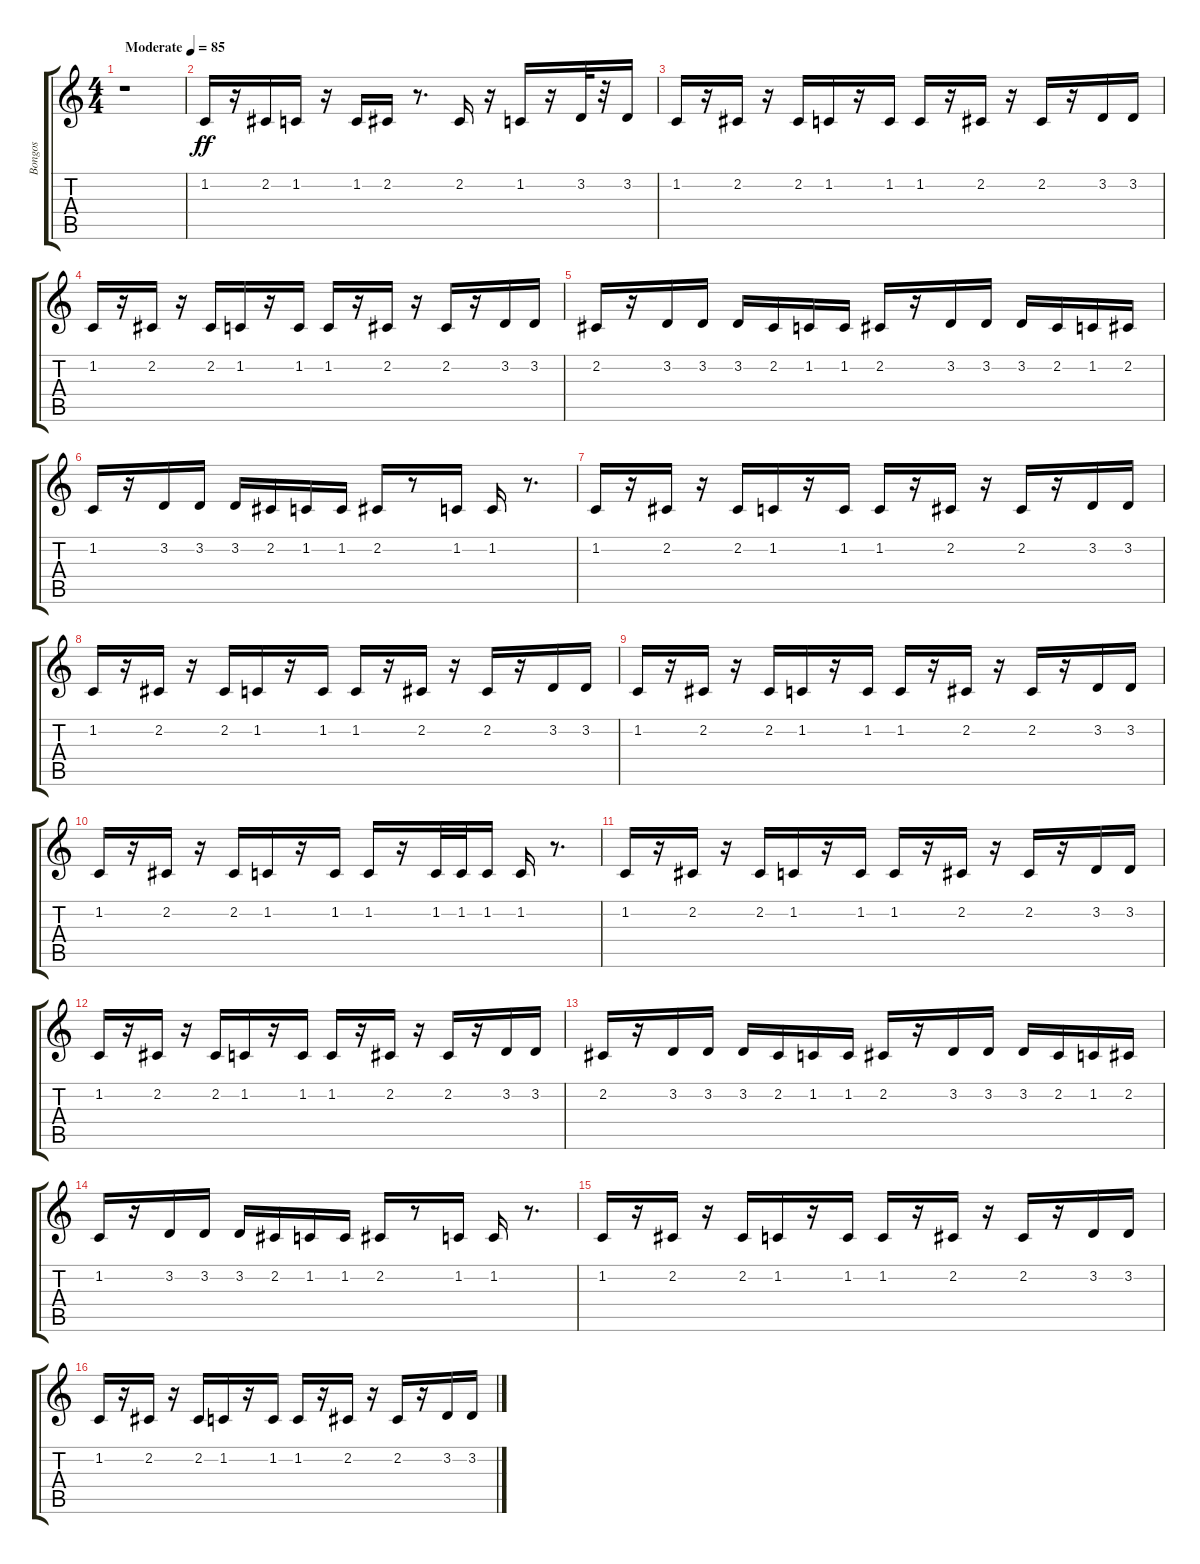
\track ("Bongos" "Bongos") {instrument taikodrum}
\staff {score tabs}
\tuning (E4 B3 G3 D3 A2 E2) {hide}
\ts (4 4)
\tempo (85 "Moderate")
\clef g2
\ks c
r.1{dy ff instrument taikodrum} |
1.2.16 r.16 2.2.16 1.2.16 r.16 1.2.16 2.2.16 r.8{d} 2.2.16 r.16 1.2.16 r.16 3.2.32 r.32 3.2.16 |
1.2.16 r.16 2.2.16 r.16 2.2.16 1.2.16 r.16 1.2.16 1.2.16 r.16 2.2.16 r.16 2.2.16 r.16 3.2.16 3.2.16 |
1.2.16 r.16 2.2.16 r.16 2.2.16 1.2.16 r.16 1.2.16 1.2.16 r.16 2.2.16 r.16 2.2.16 r.16 3.2.16 3.2.16 |
2.2.16 r.16 3.2.16 3.2.16 3.2.16 2.2.16 1.2.16 1.2.16 2.2.16 r.16 3.2.16 3.2.16 3.2.16 2.2.16 1.2.16 2.2.16 |
1.2.16 r.16 3.2.16 3.2.16 3.2.16 2.2.16 1.2.16 1.2.16 2.2.16 r.8 1.2.16 1.2.16 r.8{d} |
1.2.16 r.16 2.2.16 r.16 2.2.16 1.2.16 r.16 1.2.16 1.2.16 r.16 2.2.16 r.16 2.2.16 r.16 3.2.16 3.2.16 |
1.2.16 r.16 2.2.16 r.16 2.2.16 1.2.16 r.16 1.2.16 1.2.16 r.16 2.2.16 r.16 2.2.16 r.16 3.2.16 3.2.16 |
1.2.16 r.16 2.2.16 r.16 2.2.16 1.2.16 r.16 1.2.16 1.2.16 r.16 2.2.16 r.16 2.2.16 r.16 3.2.16 3.2.16 |
1.2.16 r.16 2.2.16 r.16 2.2.16 1.2.16 r.16 1.2.16 1.2.16 r.16 1.2.32 1.2.32 1.2.16 1.2.16 r.8{d} |
1.2.16 r.16 2.2.16 r.16 2.2.16 1.2.16 r.16 1.2.16 1.2.16 r.16 2.2.16 r.16 2.2.16 r.16 3.2.16 3.2.16 |
1.2.16 r.16 2.2.16 r.16 2.2.16 1.2.16 r.16 1.2.16 1.2.16 r.16 2.2.16 r.16 2.2.16 r.16 3.2.16 3.2.16 |
2.2.16 r.16 3.2.16 3.2.16 3.2.16 2.2.16 1.2.16 1.2.16 2.2.16 r.16 3.2.16 3.2.16 3.2.16 2.2.16 1.2.16 2.2.16 |
1.2.16 r.16 3.2.16 3.2.16 3.2.16 2.2.16 1.2.16 1.2.16 2.2.16 r.8 1.2.16 1.2.16 r.8{d} |
1.2.16 r.16 2.2.16 r.16 2.2.16 1.2.16 r.16 1.2.16 1.2.16 r.16 2.2.16 r.16 2.2.16 r.16 3.2.16 3.2.16 |
1.2.16 r.16 2.2.16 r.16 2.2.16 1.2.16 r.16 1.2.16 1.2.16 r.16 2.2.16 r.16 2.2.16 r.16 3.2.16 3.2.16
